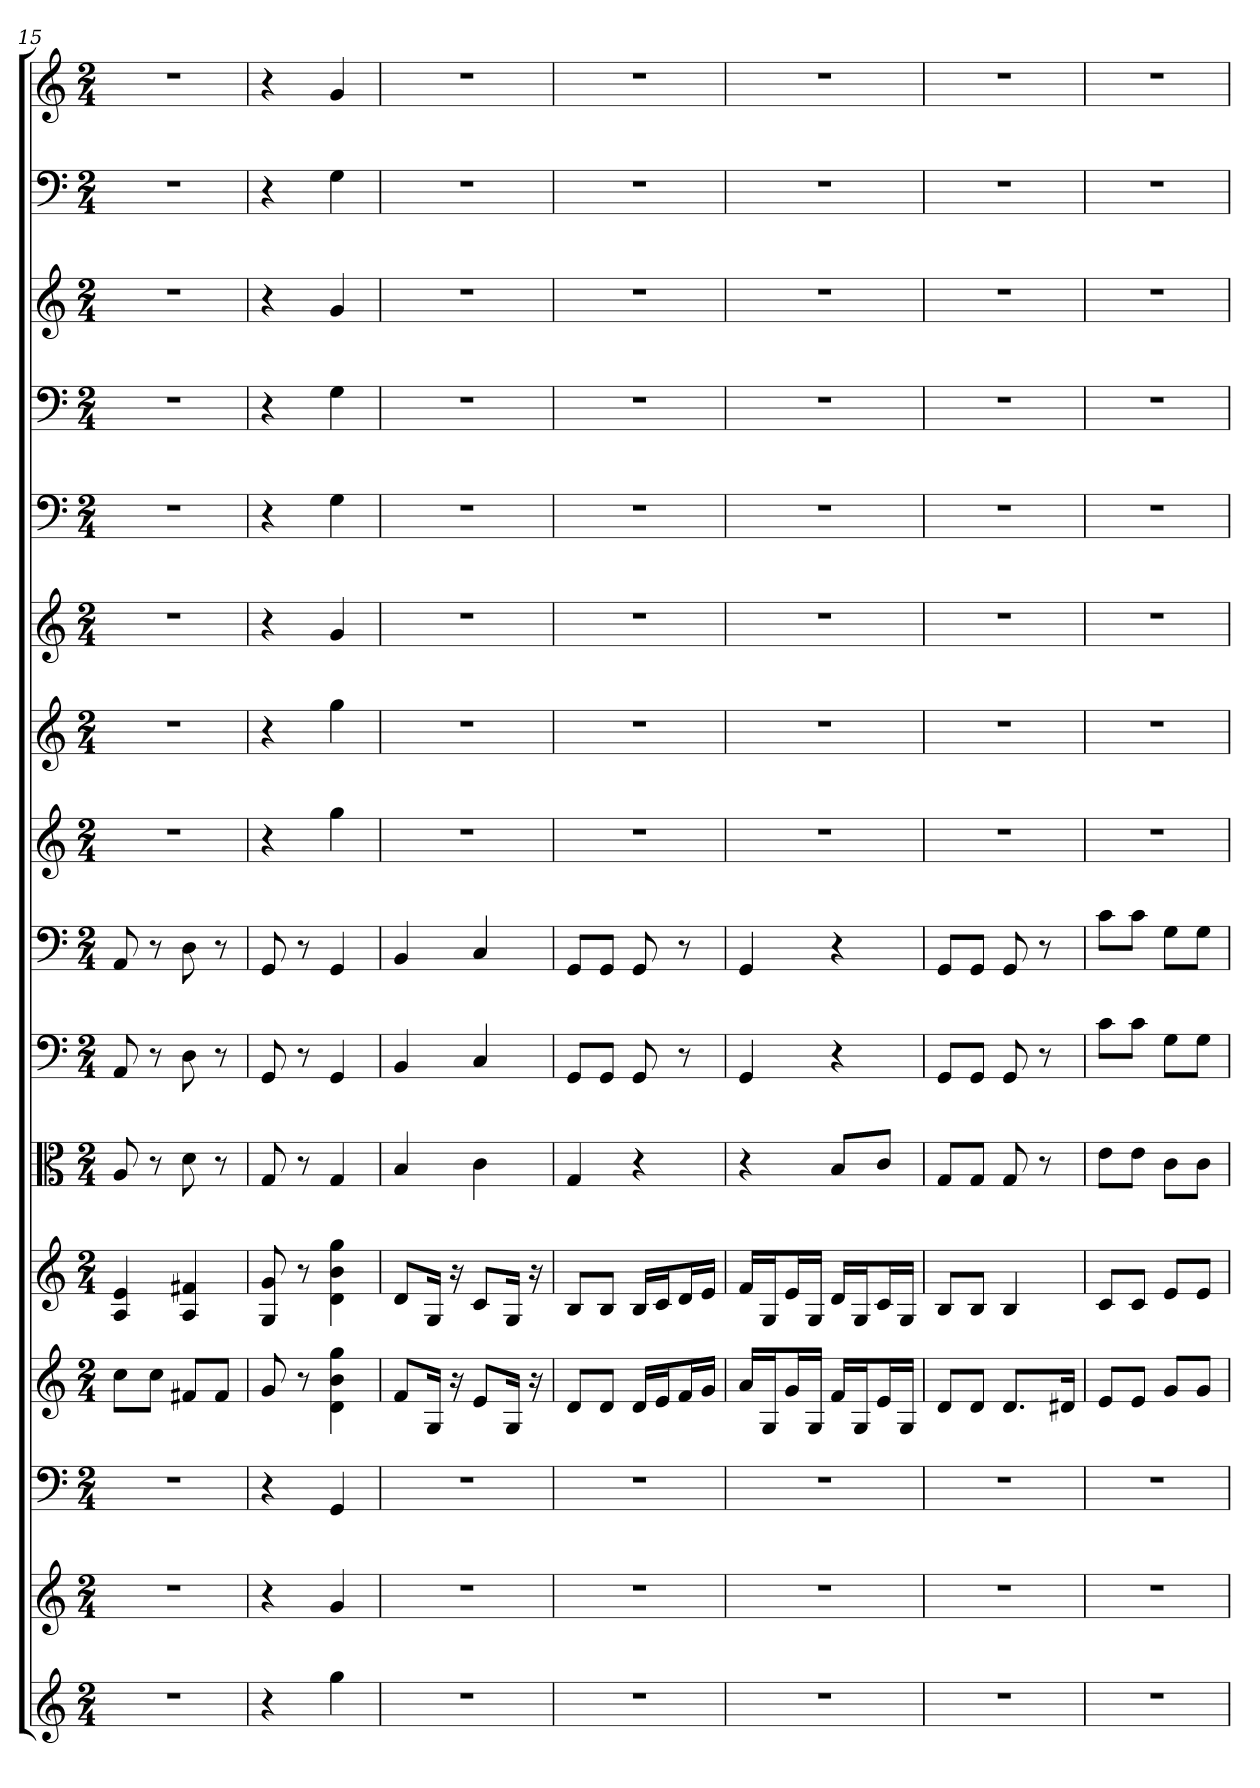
**kern	**kern	**kern	**kern	**kern	**kern	**kern	**kern	**kern	**kern	**kern	**kern	**kern	**kern	**kern	**kern
*part16	*part15	*part14	*part13	*part12	*part11	*part10	*part9	*part8	*part7	*part6	*part5	*part4	*part3	*part2	*part1
*staff16	*staff15	*staff14	*staff13	*staff12	*staff11	*staff10	*staff9	*staff8	*staff7	*staff6	*staff5	*staff4	*staff3	*staff2	*staff1
*	*	*clefF4	*	*	*clefC3	*clefF4	*clefF4	*	*	*	*clefF4	*clefF4	*	*	*
*k[]	*k[]	*k[]	*k[]	*k[]	*k[]	*k[]	*k[]	*k[]	*k[]	*k[]	*k[]	*k[]	*k[]	*k[]	*k[]
*C:	*C:	*C:	*C:	*C:	*C:	*C:	*C:	*C:	*C:	*C:	*C:	*C:	*C:	*C:	*C:
*M2/4	*M2/4	*M2/4	*M2/4	*M2/4	*M2/4	*M2/4	*M2/4	*M2/4	*M2/4	*M2/4	*M2/4	*M2/4	*M2/4	*M2/4	*M2/4
=15	=15	=15	=15	=15	=15	=15	=15	=15	=15	=15	=15	=15	=15	=15	=15
2r	2r	2r	8ccL	4A 4e	8A	8AA	8AA	2r	2r	2r	2r	2r	2r	2r	2r
.	.	.	8ccJ	.	8r	8r	8r	.	.	.	.	.	.	.	.
.	.	.	8f#XL	4A 4f#X	8d	8D	8D	.	.	.	.	.	.	.	.
.	.	.	8f#J	.	8r	8r	8r	.	.	.	.	.	.	.	.
=16	=16	=16	=16	=16	=16	=16	=16	=16	=16	=16	=16	=16	=16	=16	=16
4r	4r	4r	8g	8G 8g	8G	8GG	8GG	4r	4r	4r	4r	4r	4r	4r	4r
.	.	.	8r	8r	8r	8r	8r	.	.	.	.	.	.	.	.
4gg	4g	4GG	4d 4b 4gg	4d 4b 4gg	4G	4GG	4GG	4gg	4gg	4g	4G	4G	4g	4G	4g
=17	=17	=17	=17	=17	=17	=17	=17	=17	=17	=17	=17	=17	=17	=17	=17
2r	2r	2r	8fL	8dL	4B	4BB	4BB	2r	2r	2r	2r	2r	2r	2r	2r
.	.	.	16GJk	16GJk	.	.	.	.	.	.	.	.	.	.	.
.	.	.	16r	16r	.	.	.	.	.	.	.	.	.	.	.
.	.	.	8eL	8cL	4c	4C	4C	.	.	.	.	.	.	.	.
.	.	.	16GJk	16GJk	.	.	.	.	.	.	.	.	.	.	.
.	.	.	16r	16r	.	.	.	.	.	.	.	.	.	.	.
=18	=18	=18	=18	=18	=18	=18	=18	=18	=18	=18	=18	=18	=18	=18	=18
2r	2r	2r	8dL	8BL	4G	8GG/L	8GG/L	2r	2r	2r	2r	2r	2r	2r	2r
.	.	.	8dJ	8BJ	.	8GG/J	8GG/J	.	.	.	.	.	.	.	.
.	.	.	16dLL	16BLL	4r	8GG	8GG	.	.	.	.	.	.	.	.
.	.	.	16eJ	16cJ	.	.	.	.	.	.	.	.	.	.	.
.	.	.	16fL	16dL	.	8r	8r	.	.	.	.	.	.	.	.
.	.	.	16gJJ	16eJJ	.	.	.	.	.	.	.	.	.	.	.
=19	=19	=19	=19	=19	=19	=19	=19	=19	=19	=19	=19	=19	=19	=19	=19
2r	2r	2r	16aLL	16fLL	4r	4GG	4GG	2r	2r	2r	2r	2r	2r	2r	2r
.	.	.	16GJ	16GJ	.	.	.	.	.	.	.	.	.	.	.
.	.	.	16gL	16eL	.	.	.	.	.	.	.	.	.	.	.
.	.	.	16GJJ	16GJJ	.	.	.	.	.	.	.	.	.	.	.
.	.	.	16fLL	16dLL	8B/L	4r	4r	.	.	.	.	.	.	.	.
.	.	.	16GJ	16GJ	.	.	.	.	.	.	.	.	.	.	.
.	.	.	16eL	16cL	8c/J	.	.	.	.	.	.	.	.	.	.
.	.	.	16GJJ	16GJJ	.	.	.	.	.	.	.	.	.	.	.
=20	=20	=20	=20	=20	=20	=20	=20	=20	=20	=20	=20	=20	=20	=20	=20
2r	2r	2r	8dL	8BL	8G/L	8GG/L	8GG/L	2r	2r	2r	2r	2r	2r	2r	2r
.	.	.	8dJ	8BJ	8G/J	8GG/J	8GG/J	.	.	.	.	.	.	.	.
.	.	.	8.dL	4B	8G	8GG	8GG	.	.	.	.	.	.	.	.
.	.	.	.	.	8r	8r	8r	.	.	.	.	.	.	.	.
.	.	.	16d#XJk	.	.	.	.	.	.	.	.	.	.	.	.
=21	=21	=21	=21	=21	=21	=21	=21	=21	=21	=21	=21	=21	=21	=21	=21
2r	2r	2r	8eL	8cL	8e\L	8c\L	8c\L	2r	2r	2r	2r	2r	2r	2r	2r
.	.	.	8eJ	8cJ	8e\J	8c\J	8c\J	.	.	.	.	.	.	.	.
.	.	.	8gL	8eL	8c\L	8G\L	8G\L	.	.	.	.	.	.	.	.
.	.	.	8gJ	8eJ	8c\J	8G\J	8G\J	.	.	.	.	.	.	.	.
=	=	=	=	=	=	=	=	=	=	=	=	=	=	=	=
*-	*-	*-	*-	*-	*-	*-	*-	*-	*-	*-	*-	*-	*-	*-	*-
